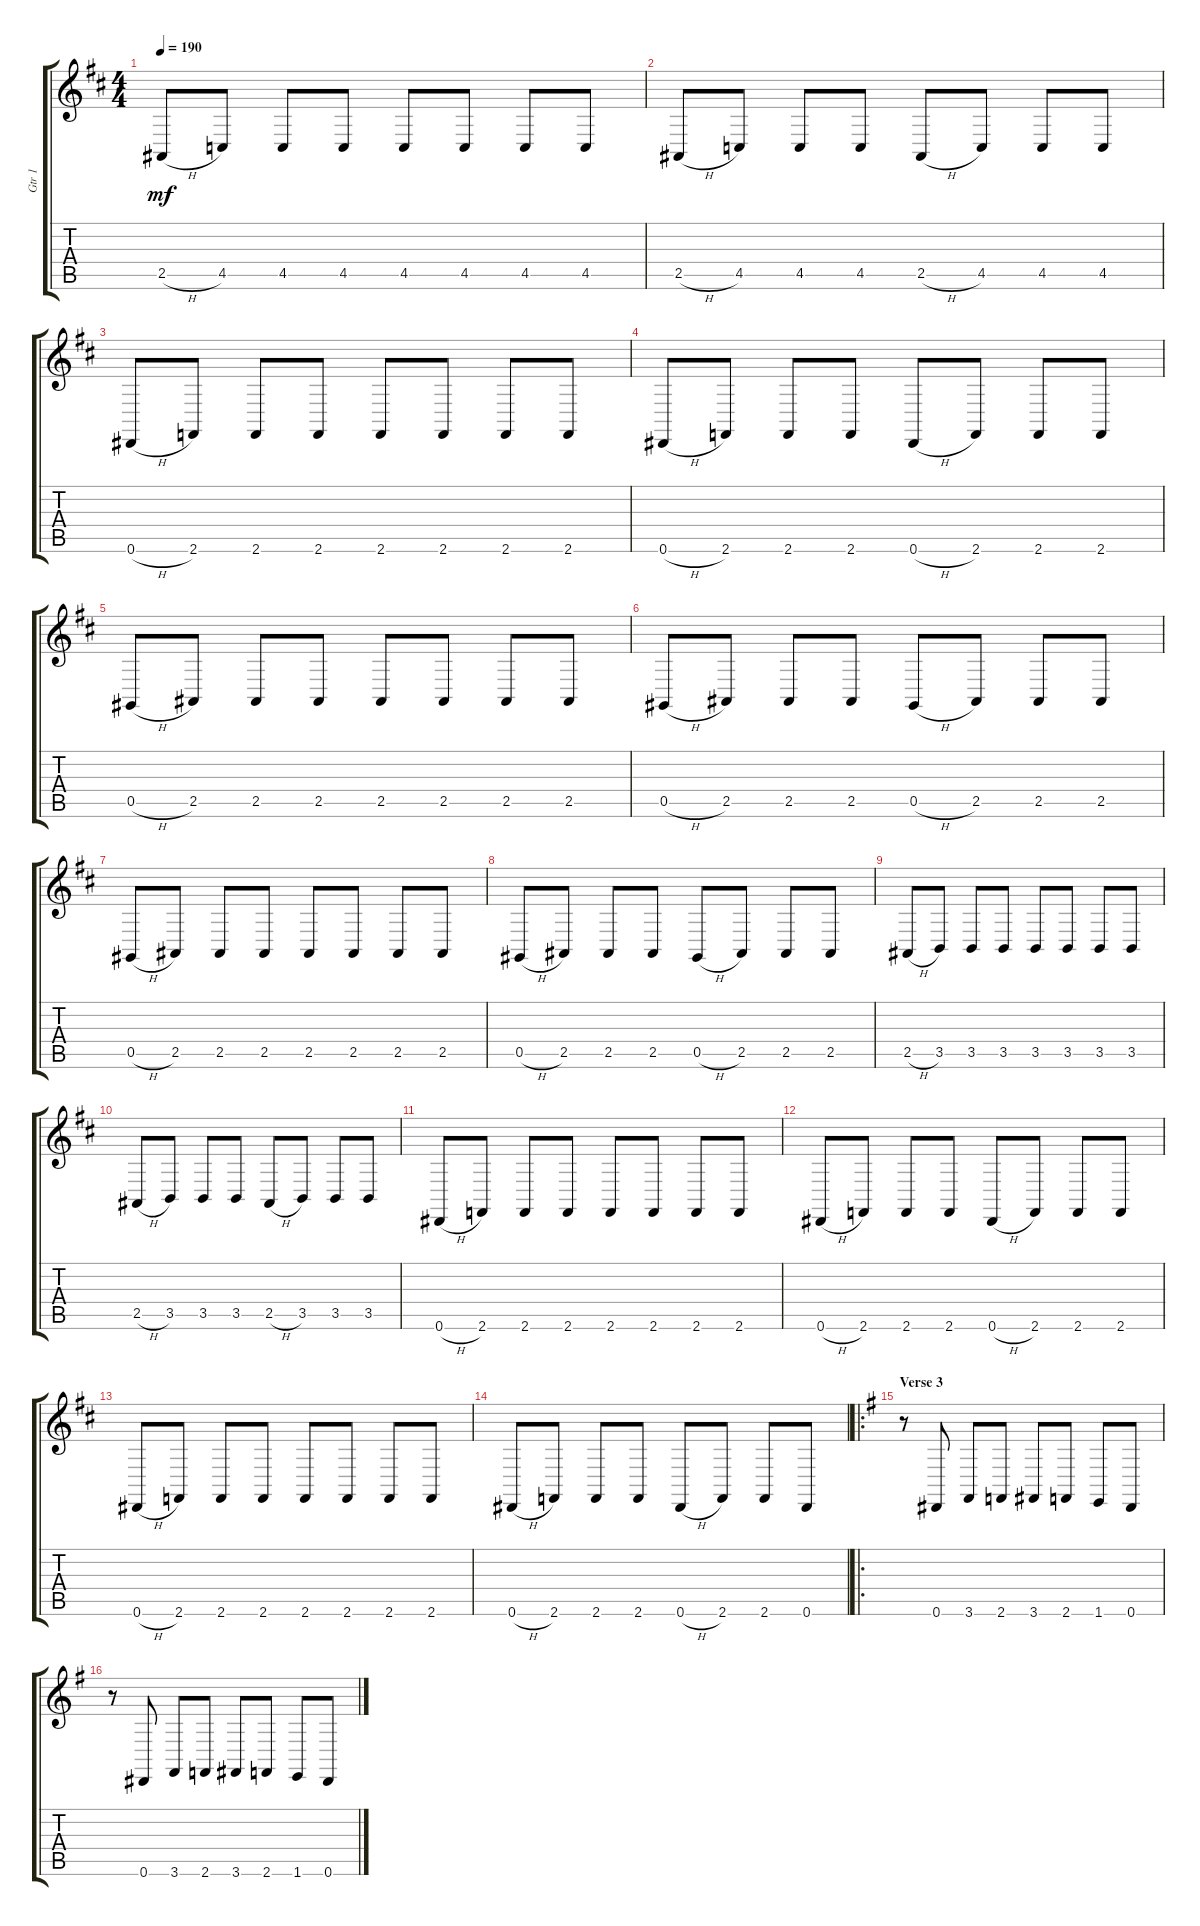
\track ("Gtr 1" "Gtr 1") {instrument acousticgrandpiano}
\staff {score tabs}
\tuning (Eb4 Bb3 Gb3 Db3 Ab2 Eb2) {hide}
\ts (4 4)
\tempo 190
\clef g2
\ks d
2.5{h}.8{dy mf} 4.5.8 4.5.8 4.5.8 4.5.8 4.5.8 4.5.8 4.5.8 |
2.5{h}.8 4.5.8 4.5.8 4.5.8 2.5{h}.8 4.5.8 4.5.8 4.5.8 |
0.6{h}.8 2.6.8 2.6.8 2.6.8 2.6.8 2.6.8 2.6.8 2.6.8 |
0.6{h}.8 2.6.8 2.6.8 2.6.8 0.6{h}.8 2.6.8 2.6.8 2.6.8 |
0.5{h}.8 2.5.8 2.5.8 2.5.8 2.5.8 2.5.8 2.5.8 2.5.8 |
0.5{h}.8 2.5.8 2.5.8 2.5.8 0.5{h}.8 2.5.8 2.5.8 2.5.8 |
0.5{h}.8 2.5.8 2.5.8 2.5.8 2.5.8 2.5.8 2.5.8 2.5.8 |
0.5{h}.8 2.5.8 2.5.8 2.5.8 0.5{h}.8 2.5.8 2.5.8 2.5.8 |
2.5{h}.8 3.5.8 3.5.8 3.5.8 3.5.8 3.5.8 3.5.8 3.5.8 |
2.5{h}.8 3.5.8 3.5.8 3.5.8 2.5{h}.8 3.5.8 3.5.8 3.5.8 |
0.6{h}.8 2.6.8 2.6.8 2.6.8 2.6.8 2.6.8 2.6.8 2.6.8 |
0.6{h}.8 2.6.8 2.6.8 2.6.8 0.6{h}.8 2.6.8 2.6.8 2.6.8 |
0.6{h}.8 2.6.8 2.6.8 2.6.8 2.6.8 2.6.8 2.6.8 2.6.8 |
0.6{h}.8 2.6.8 2.6.8 2.6.8 0.6{h}.8 2.6.8 2.6.8 0.6.8 |
\ro
\section ("" "Verse 3")
\ks g
r.8 0.6.8 3.6.8 2.6.8 3.6.8 2.6.8 1.6.8 0.6.8 |
r.8 0.6.8 3.6.8 2.6.8 3.6.8 2.6.8 1.6.8 0.6.8
